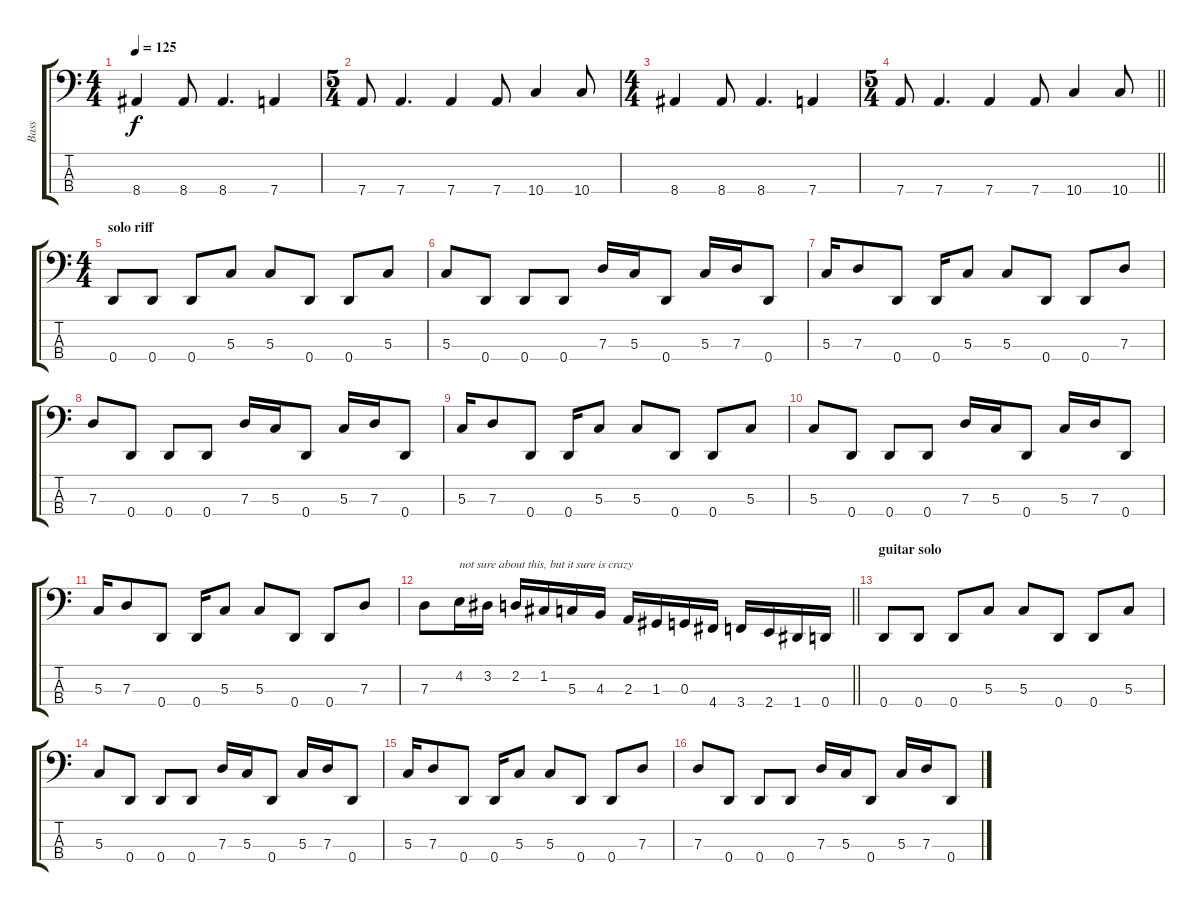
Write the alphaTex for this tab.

\track ("Bass" "Bass") {instrument electricbassfinger}
\staff {score tabs}
\tuning (F2 C2 G1 D1) {hide}
\ts (4 4)
\tempo 125
\clef f4
\ks c
8.4.4{dy f} 8.4.8 8.4.4{d} 7.4.4 |
\ts (5 4)
7.4.8 7.4.4{d} 7.4.4 7.4.8 10.4.4 10.4.8 |
\ts (4 4)
8.4.4 8.4.8 8.4.4{d} 7.4.4 |
\ts (5 4)
\barLineRight lightlight
7.4.8 7.4.4{d} 7.4.4 7.4.8 10.4.4 10.4.8 |
\ts (4 4)
\section ("" "solo riff")
0.4.8 0.4.8 0.4.8 5.3.8 5.3.8 0.4.8 0.4.8 5.3.8 |
5.3.8 0.4.8 0.4.8 0.4.8 7.3.16 5.3.16 0.4.8 5.3.16 7.3.16 0.4.8 |
5.3.16 7.3.8 0.4.8 0.4.16 5.3.8 5.3.8 0.4.8 0.4.8 7.3.8 |
7.3.8 0.4.8 0.4.8 0.4.8 7.3.16 5.3.16 0.4.8 5.3.16 7.3.16 0.4.8 |
5.3.16 7.3.8 0.4.8 0.4.16 5.3.8 5.3.8 0.4.8 0.4.8 5.3.8 |
5.3.8 0.4.8 0.4.8 0.4.8 7.3.16 5.3.16 0.4.8 5.3.16 7.3.16 0.4.8 |
5.3.16 7.3.8 0.4.8 0.4.16 5.3.8 5.3.8 0.4.8 0.4.8 7.3.8 |
\barLineRight lightlight
7.3.8 4.2.16{txt "not sure about this, but it sure is crazy"} 3.2.16 2.2.16 1.2.16 5.3.16 4.3.16 2.3.16 1.3.16 0.3.16 4.4.16 3.4.16 2.4.16 1.4.16 0.4.16 |
\section ("" "guitar solo")
0.4.8{volume 10} 0.4.8 0.4.8 5.3.8 5.3.8 0.4.8 0.4.8 5.3.8 |
5.3.8 0.4.8 0.4.8 0.4.8 7.3.16 5.3.16 0.4.8 5.3.16 7.3.16 0.4.8 |
5.3.16 7.3.8 0.4.8 0.4.16 5.3.8 5.3.8 0.4.8 0.4.8 7.3.8 |
7.3.8 0.4.8 0.4.8 0.4.8 7.3.16 5.3.16 0.4.8 5.3.16 7.3.16 0.4.8
